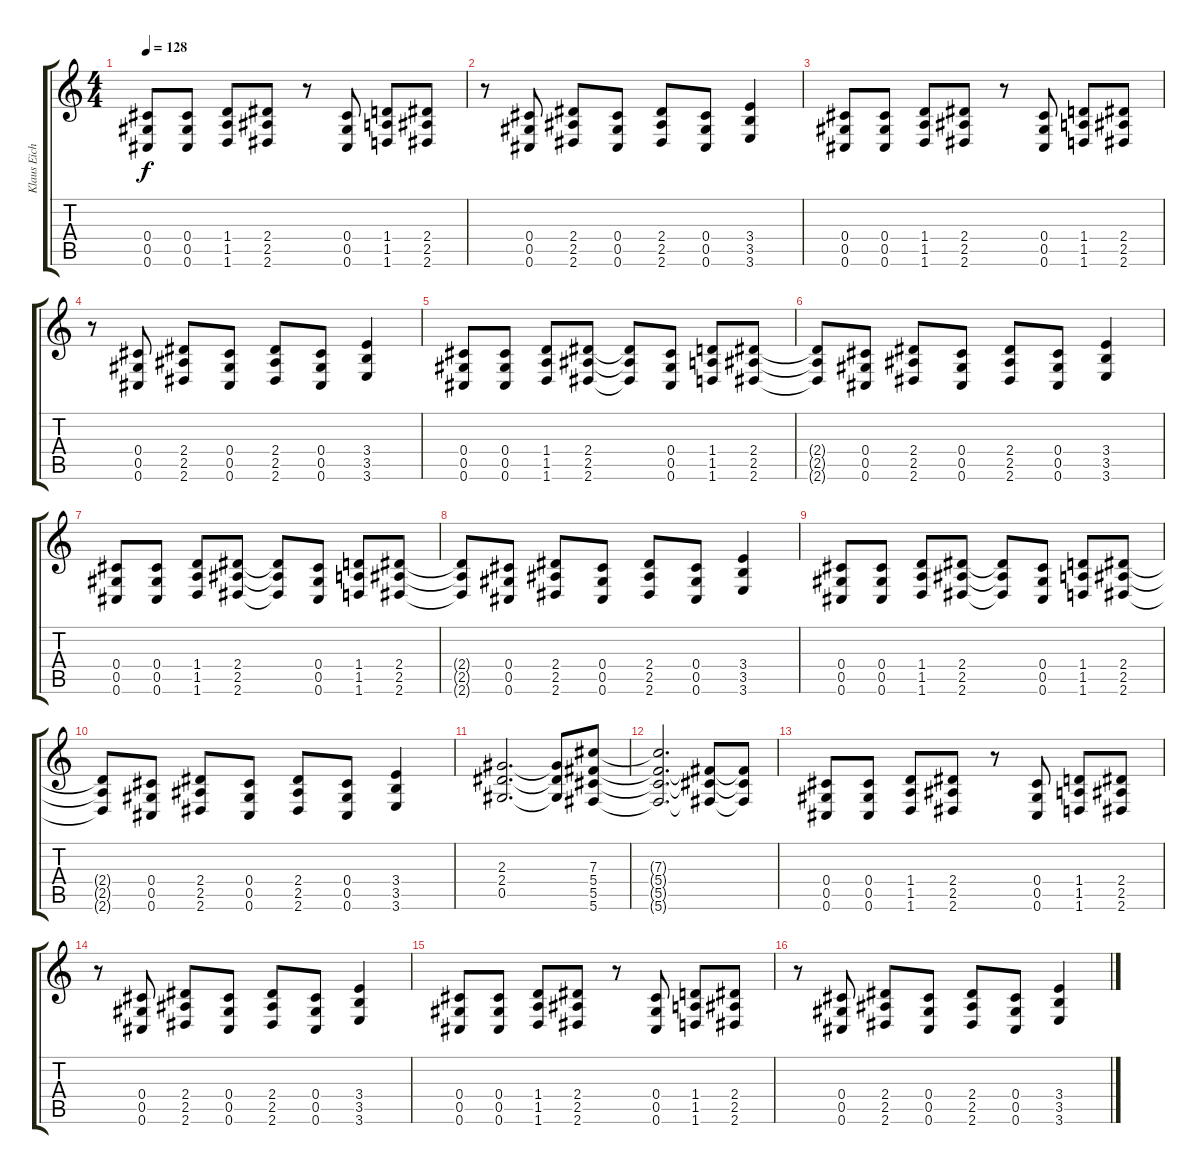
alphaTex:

\track ("Klaus Eichstadt (lead)" "Klaus Eich") {instrument distortionguitar}
\staff {score tabs}
\tuning (Eb4 Bb3 Gb3 Db3 Ab2 Db2) {hide}
\ts (4 4)
\tempo 128
\clef g2
\ks c
(0.4 0.5 0.6).8{dy f} (0.4 0.5 0.6).8 (1.4 1.5 1.6).8 (2.4 2.5 2.6).8 r.8 (0.4 0.5 0.6).8 (1.4 1.5 1.6).8 (2.4 2.5 2.6).8 |
r.8 (0.4 0.5 0.6).8 (2.4 2.5 2.6).8 (0.4 0.5 0.6).8 (2.4 2.5 2.6).8 (0.4 0.5 0.6).8 (3.4 3.5 3.6).4 |
(0.4 0.5 0.6).8 (0.4 0.5 0.6).8 (1.4 1.5 1.6).8 (2.4 2.5 2.6).8 r.8 (0.4 0.5 0.6).8 (1.4 1.5 1.6).8 (2.4 2.5 2.6).8 |
r.8 (0.4 0.5 0.6).8 (2.4 2.5 2.6).8 (0.4 0.5 0.6).8 (2.4 2.5 2.6).8 (0.4 0.5 0.6).8 (3.4 3.5 3.6).4 |
(0.4 0.5 0.6).8 (0.4 0.5 0.6).8 (1.4 1.5 1.6).8 (2.4 2.5 2.6).8 (2.4{t} 2.5{t} 2.6{t}).8 (0.4 0.5 0.6).8 (1.4 1.5 1.6).8 (2.4 2.5 2.6).8 |
(2.4{t} 2.5{t} 2.6{t}).8 (0.4 0.5 0.6).8 (2.4 2.5 2.6).8 (0.4 0.5 0.6).8 (2.4 2.5 2.6).8 (0.4 0.5 0.6).8 (3.4 3.5 3.6).4 |
(0.4 0.5 0.6).8 (0.4 0.5 0.6).8 (1.4 1.5 1.6).8 (2.4 2.5 2.6).8 (2.4{t} 2.5{t} 2.6{t}).8 (0.4 0.5 0.6).8 (1.4 1.5 1.6).8 (2.4 2.5 2.6).8 |
(2.4{t} 2.5{t} 2.6{t}).8 (0.4 0.5 0.6).8 (2.4 2.5 2.6).8 (0.4 0.5 0.6).8 (2.4 2.5 2.6).8 (0.4 0.5 0.6).8 (3.4 3.5 3.6).4 |
(0.4 0.5 0.6).8 (0.4 0.5 0.6).8 (1.4 1.5 1.6).8 (2.4 2.5 2.6).8 (2.4{t} 2.5{t} 2.6{t}).8 (0.4 0.5 0.6).8 (1.4 1.5 1.6).8 (2.4 2.5 2.6).8 |
(2.4{t} 2.5{t} 2.6{t}).8 (0.4 0.5 0.6).8 (2.4 2.5 2.6).8 (0.4 0.5 0.6).8 (2.4 2.5 2.6).8 (0.4 0.5 0.6).8 (3.4 3.5 3.6).4 |
(2.3 2.4 0.5).2{d} (2.3{t} 2.4{t} 0.5{t}).8 (7.3 5.4 5.5 5.6).8 |
(7.3{t} 5.4{t} 5.5{t} 5.6{t}).2{d} (5.4{t} 5.5{t} 5.6{t}).8 (5.4{t} 5.5{t} 5.6{t}).8 |
(0.4 0.5 0.6).8 (0.4 0.5 0.6).8 (1.4 1.5 1.6).8 (2.4 2.5 2.6).8 r.8 (0.4 0.5 0.6).8 (1.4 1.5 1.6).8 (2.4 2.5 2.6).8 |
r.8 (0.4 0.5 0.6).8 (2.4 2.5 2.6).8 (0.4 0.5 0.6).8 (2.4 2.5 2.6).8 (0.4 0.5 0.6).8 (3.4 3.5 3.6).4 |
(0.4 0.5 0.6).8 (0.4 0.5 0.6).8 (1.4 1.5 1.6).8 (2.4 2.5 2.6).8 r.8 (0.4 0.5 0.6).8 (1.4 1.5 1.6).8 (2.4 2.5 2.6).8 |
r.8 (0.4 0.5 0.6).8 (2.4 2.5 2.6).8 (0.4 0.5 0.6).8 (2.4 2.5 2.6).8 (0.4 0.5 0.6).8 (3.4 3.5 3.6).4
